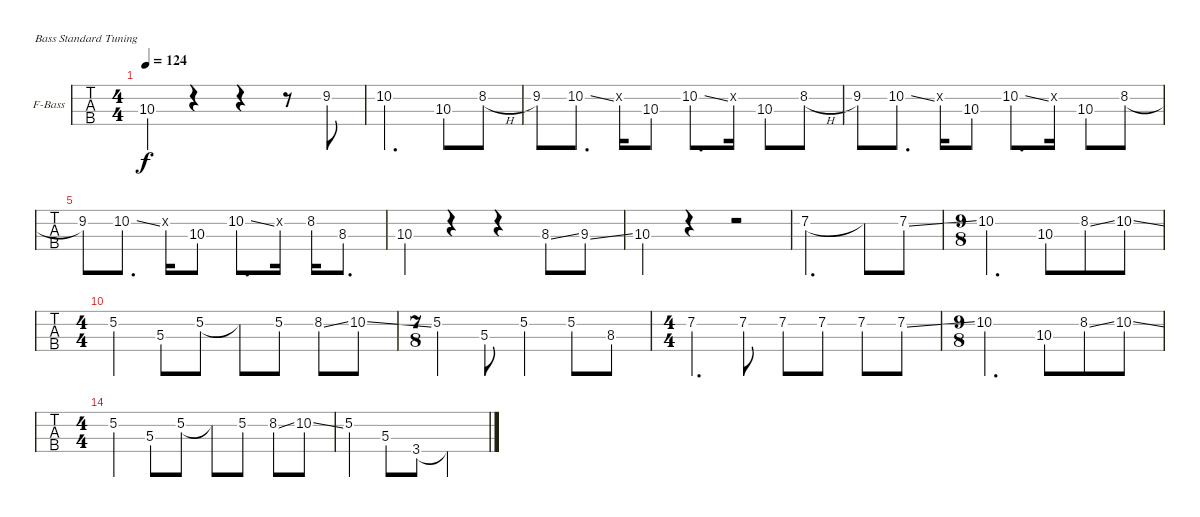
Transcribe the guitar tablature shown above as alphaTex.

\bracketExtendMode nobrackets
\firstSystemTrackNameOrientation horizontal
\otherSystemsTrackNameOrientation horizontal
\defaultBarNumberDisplay FirstOfSystem
\track ("Bass" "F-Bass") {instrument fretlessbass}
\staff {tabs}
\tuning (G2 D2 A1 E1)
\ts (4 4)
\tempo 124
\clef f4
\scale
0.242537
\ks f
10.3.4{dy f} r.4 r.4 r.8 9.2.8 |
\scale
0.186567 10.2.2{d} 10.3.8 8.2{h}.8 |
\scale
0.328358 9.2.8 10.2{ss}.8{d} 0.2{x}.16 10.3.8 10.2{ss}.8{d} 0.2{x}.16 10.3.8 8.2{h}.8 |
\scale
0.29932 9.2.8 10.2{ss}.8{d} 0.2{x}.16 10.3.8 10.2{ss}.8{d} 0.2{x}.16 10.3.8 8.2{h}.8 |
\scale
0.29932 9.2.8 10.2{ss}.8{d} 0.2{x}.16 10.3.8 10.2{ss}.8{d} 0.2{x}.16 8.2.16 8.3.8{d} |
\scale
0.221088 10.3.4 r.4 r.4 8.3{ss}.8 9.3{ss}.8 |
\scale
0.180272 10.3.4 r.4 r.2 |
\scale
0.183824 7.2.2{d} 7.2{t}.8 7.2{ss}.8 |
\ts (9 8)
\scale
0.248162 10.2.2{d} 10.3.8 8.2{ss}.8 10.2{ss}.8 |
\ts (4 4)
\scale
0.308824 5.2.4 5.3.8 5.2.8 5.2{t}.8 5.2.8 8.2{ss}.8 10.2{ss}.8 |
\ts (7 8)
\scale
0.259191 5.2.4 5.3.8 5.2.4 5.2.8 8.3.8 |
\ts (4 4)
\scale
0.272569 7.2.4{d} 7.2.8 7.2.8 7.2.8 7.2.8 7.2{ss}.8 |
\ts (9 8)
\scale
0.234375 10.2.2{d} 10.3.8 8.2{ss}.8 10.2{ss}.8 |
\ts (4 4)
\scale
0.291667 5.2.4 5.3.8 5.2.8 5.2{t}.8 5.2.8 8.2{ss}.8 10.2{ss}.8 |
\scale
0.201389 5.2.4 5.3.8 3.4.8 3.4{t}.2
